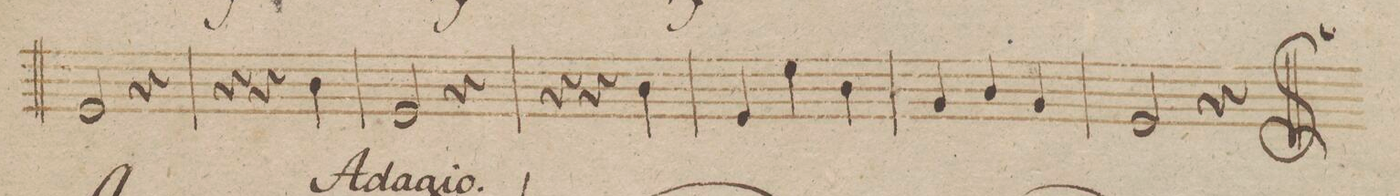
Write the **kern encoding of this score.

**kern	**dynam
*I"Viola.	*
*clefC3	*
*k[b-]	*
*M3/4	*
2F/	.
4r	.
=94	=94
4r	.
4r	.
4c\	.
=95	=95
2F/	.
4r	.
=96	=96
4r	.
4r	.
4c\	.
=97	=97
4F/	.
4f\	.
4c\	.
=98	=98
4A/	.
4c/	.
4A/	.
=99	=99
2F/	.
4r	.
==	==
*-	*-
